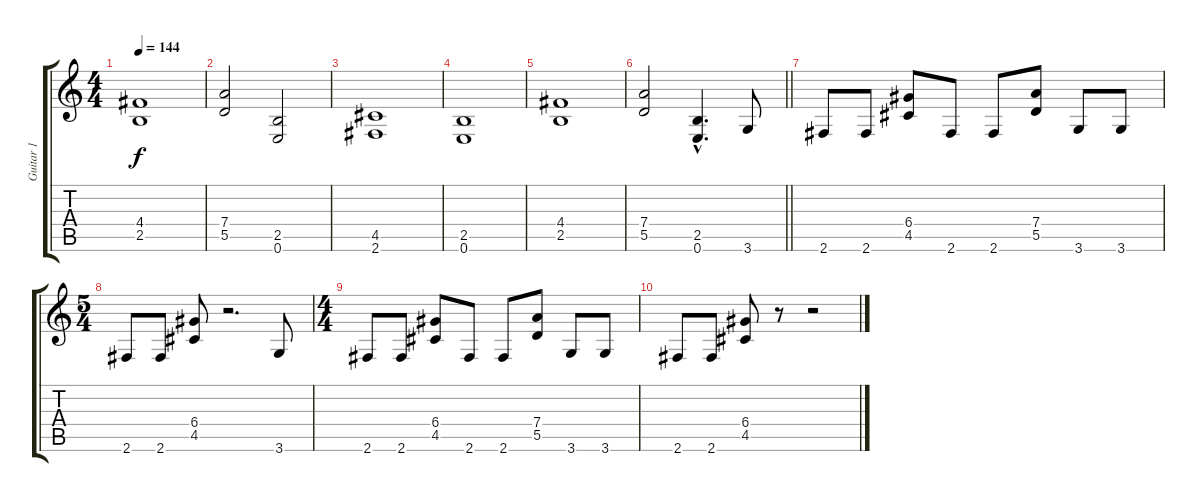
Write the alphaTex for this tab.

\track ("Guitar 1" "Guitar 1") {instrument distortionguitar}
\staff {score tabs}
\tuning (E4 B3 G3 D3 A2 E2) {hide}
\ts (4 4)
\tempo 144
\clef g2
\ks c
(4.4 2.5).1{dy f} |
(7.4 5.5).2 (2.5 0.6).2 |
(4.5 2.6).1 |
(2.5 0.6).1 |
(4.4 2.5).1 |
\barLineRight lightlight
(7.4 5.5).2 (2.5{hac} 0.6{hac}).4{d} 3.6.8 |
2.6.8 2.6.8 (6.4 4.5).8 2.6.8 2.6.8 (7.4 5.5).8 3.6.8 3.6.8 |
\ts (5 4)
2.6.8 2.6.8 (6.4 4.5).8 r.2{d} 3.6.8 |
\ts (4 4)
2.6.8 2.6.8 (6.4 4.5).8 2.6.8 2.6.8 (7.4 5.5).8 3.6.8 3.6.8 |
2.6.8 2.6.8 (6.4 4.5).8 r.8 r.2
